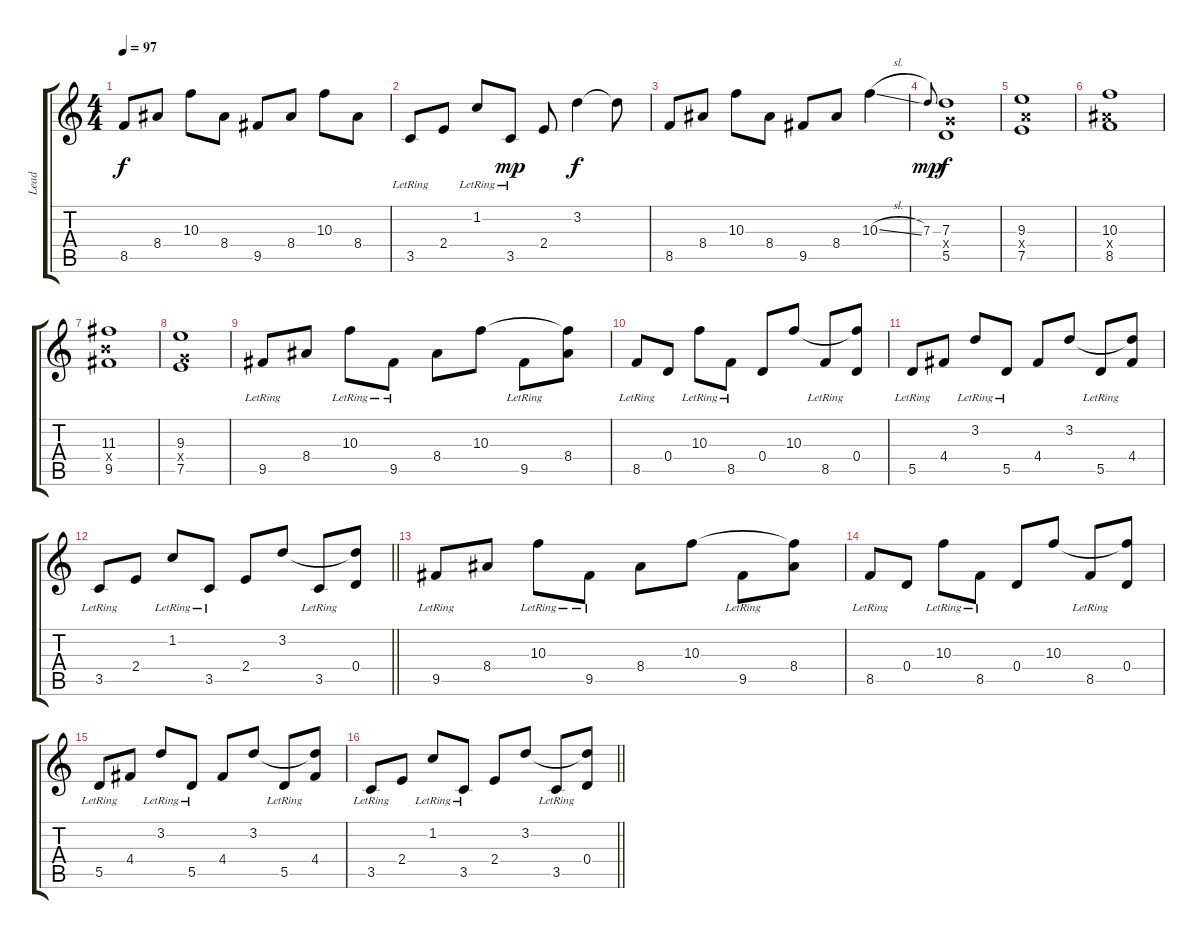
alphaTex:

\track ("Lead" "Lead") {instrument electricguitarclean}
\staff {score tabs}
\tuning (E4 B3 G3 D3 A2 E2) {hide}
\ts (4 4)
\tempo 97
\clef g2
\ks c
8.5.8{dy f} 8.4.8 10.3.8 8.4.8 9.5.8 8.4.8 10.3.8 8.4.8 |
3.5{lr}.8 2.4.8 1.2{lr}.8 3.5{lr}.8{dy mp} 2.4.8 3.2.4{dy f} 3.2{t}.8 |
8.5.8 8.4.8 10.3.8 8.4.8 9.5.8 8.4.8 10.3{sl}.4 |
7.3.8{gr onbeat dy mp} (7.3 5.4{x} 5.5).1{dy f volume 6 instrument electricguitarclean} |
(9.3 7.4{x} 7.5).1 |
(10.3 8.4{x} 8.5).1 |
(11.3 9.4{x} 9.5).1 |
(9.3 5.4{x} 7.5).1 |
9.5{lr}.8{volume 11 instrument electricguitarclean} 8.4.8 10.3{lr}.8 9.5{lr}.8 8.4.8 10.3.8 9.5{lr}.8 (10.3{t} 8.4).8 |
8.5{lr}.8 0.4.8 10.3{lr}.8 8.5{lr}.8 0.4.8 10.3.8 8.5{lr}.8 (10.3{t} 0.4).8 |
5.5{lr}.8 4.4.8 3.2{lr}.8 5.5{lr}.8 4.4.8 3.2.8 5.5{lr}.8 (3.2{t} 4.4).8 |
\barLineRight lightlight
3.5{lr}.8 2.4.8 1.2{lr}.8 3.5{lr}.8 2.4.8 3.2.8 3.5{lr}.8 (3.2{t} 0.4).8 |
9.5{lr}.8 8.4.8 10.3{lr}.8 9.5{lr}.8 8.4.8 10.3.8 9.5{lr}.8 (10.3{t} 8.4).8 |
8.5{lr}.8 0.4.8 10.3{lr}.8 8.5{lr}.8 0.4.8 10.3.8 8.5{lr}.8 (10.3{t} 0.4).8 |
5.5{lr}.8 4.4.8 3.2{lr}.8 5.5{lr}.8 4.4.8 3.2.8 5.5{lr}.8 (3.2{t} 4.4).8 |
\barLineRight lightlight
3.5{lr}.8 2.4.8 1.2{lr}.8 3.5{lr}.8 2.4.8 3.2.8 3.5{lr}.8 (3.2{t} 0.4).8
